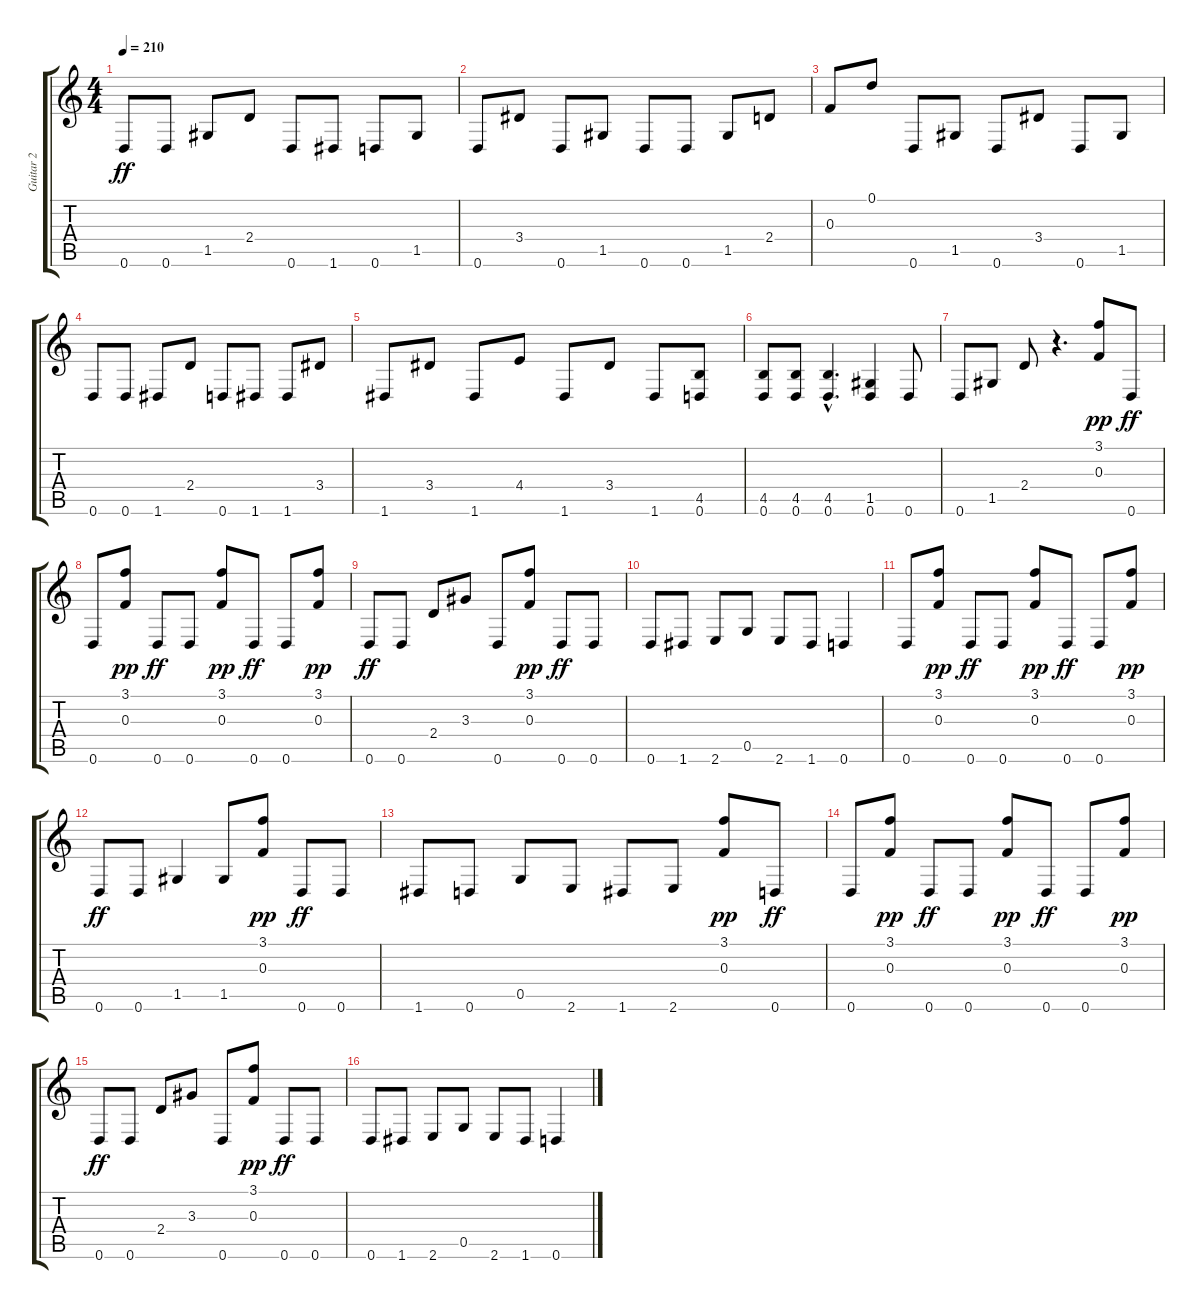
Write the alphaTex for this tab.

\track ("Guitar 2" "Guitar 2") {instrument distortionguitar}
\staff {score tabs}
\tuning (D4 A3 F3 C3 G2 D2) {hide}
\ts (4 4)
\tempo 210
\clef g2
\ks c
0.6.8{dy ff} 0.6.8 1.5.8 2.4.8 0.6.8 1.6.8 0.6.8 1.5.8 |
0.6.8 3.4.8 0.6.8 1.5.8 0.6.8 0.6.8 1.5.8 2.4.8 |
0.3.8 0.1.8 0.6.8 1.5.8 0.6.8 3.4.8 0.6.8 1.5.8 |
0.6.8 0.6.8 1.6.8 2.4.8 0.6.8 1.6.8 1.6.8 3.4.8 |
1.6.8 3.4.8 1.6.8 4.4.8 1.6.8 3.4.8 1.6.8 (4.5 0.6).8 |
(4.5 0.6).8 (4.5 0.6).8 (4.5{hac} 0.6{hac}).4{d} (1.5 0.6).4 0.6.8 |
0.6.8 1.5.8 2.4.8 r.4{d} (3.1 0.3).8{dy pp} 0.6.8{dy ff} |
0.6.8 (3.1 0.3).8{dy pp} 0.6.8{dy ff} 0.6.8 (3.1 0.3).8{dy pp} 0.6.8{dy ff} 0.6.8 (3.1 0.3).8{dy pp} |
0.6.8{dy ff} 0.6.8 2.4.8 3.3.8 0.6.8 (3.1 0.3).8{dy pp} 0.6.8{dy ff} 0.6.8 |
0.6.8 1.6.8 2.6.8 0.5.8 2.6.8 1.6.8 0.6.4 |
0.6.8 (3.1 0.3).8{dy pp} 0.6.8{dy ff} 0.6.8 (3.1 0.3).8{dy pp} 0.6.8{dy ff} 0.6.8 (3.1 0.3).8{dy pp} |
0.6.8{dy ff} 0.6.8 1.5.4 1.5.8 (3.1 0.3).8{dy pp} 0.6.8{dy ff} 0.6.8 |
1.6.8 0.6.8 0.5.8 2.6.8 1.6.8 2.6.8 (3.1 0.3).8{dy pp} 0.6.8{dy ff} |
0.6.8 (3.1 0.3).8{dy pp} 0.6.8{dy ff} 0.6.8 (3.1 0.3).8{dy pp} 0.6.8{dy ff} 0.6.8 (3.1 0.3).8{dy pp} |
0.6.8{dy ff} 0.6.8 2.4.8 3.3.8 0.6.8 (3.1 0.3).8{dy pp} 0.6.8{dy ff} 0.6.8 |
0.6.8 1.6.8 2.6.8 0.5.8 2.6.8 1.6.8 0.6.4
